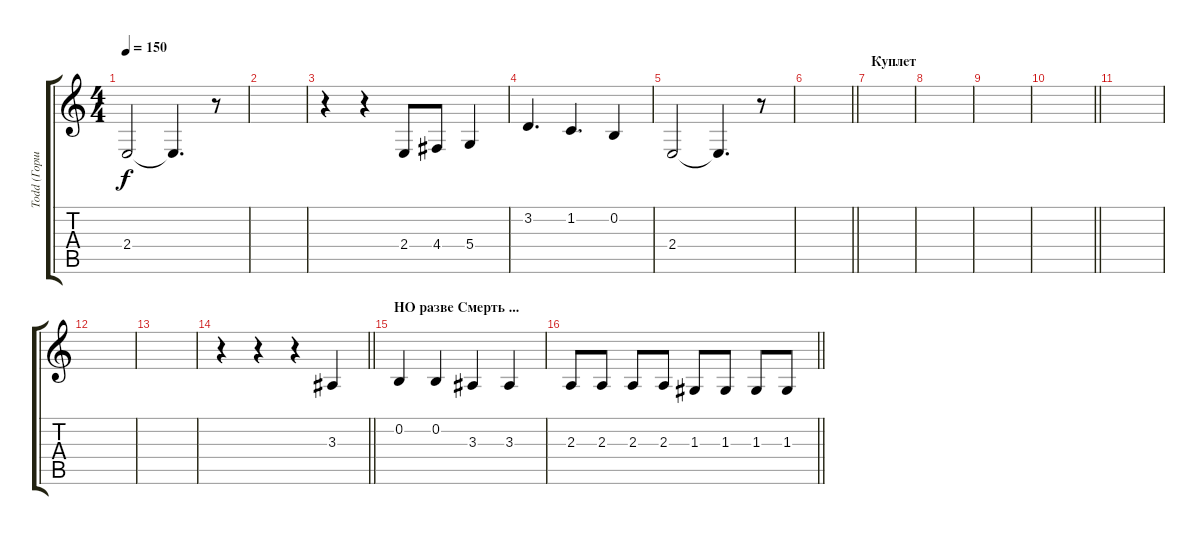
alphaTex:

\track ("Todd (Горшенёв)" "Todd (Горш") {instrument bassoon}
\staff {score tabs}
\tuning (E4 B3 G3 D3 A2 E2) {hide}
\ts (4 4)
\tempo 150
\clef g2
\ks c
2.4.2{dy f} 2.4{t}.4{d} r.8 |
|
r.4 r.4 2.4.8 4.4.8 5.4.4 |
3.2.4{d} 1.2.4{d} 0.2.4 |
2.4.2 2.4{t}.4{d} r.8 |
\barLineRight lightlight
|
\section ("" "Куплет")
|
|
|
\barLineRight lightlight
|
|
|
|
\barLineRight lightlight
r.4 r.4 r.4 3.3.4 |
\section ("" "НО разве Смерть ...")
0.2.4 0.2.4 3.3.4 3.3.4 |
\barLineRight lightlight
2.3.8 2.3.8 2.3.8 2.3.8 1.3.8 1.3.8 1.3.8 1.3.8
